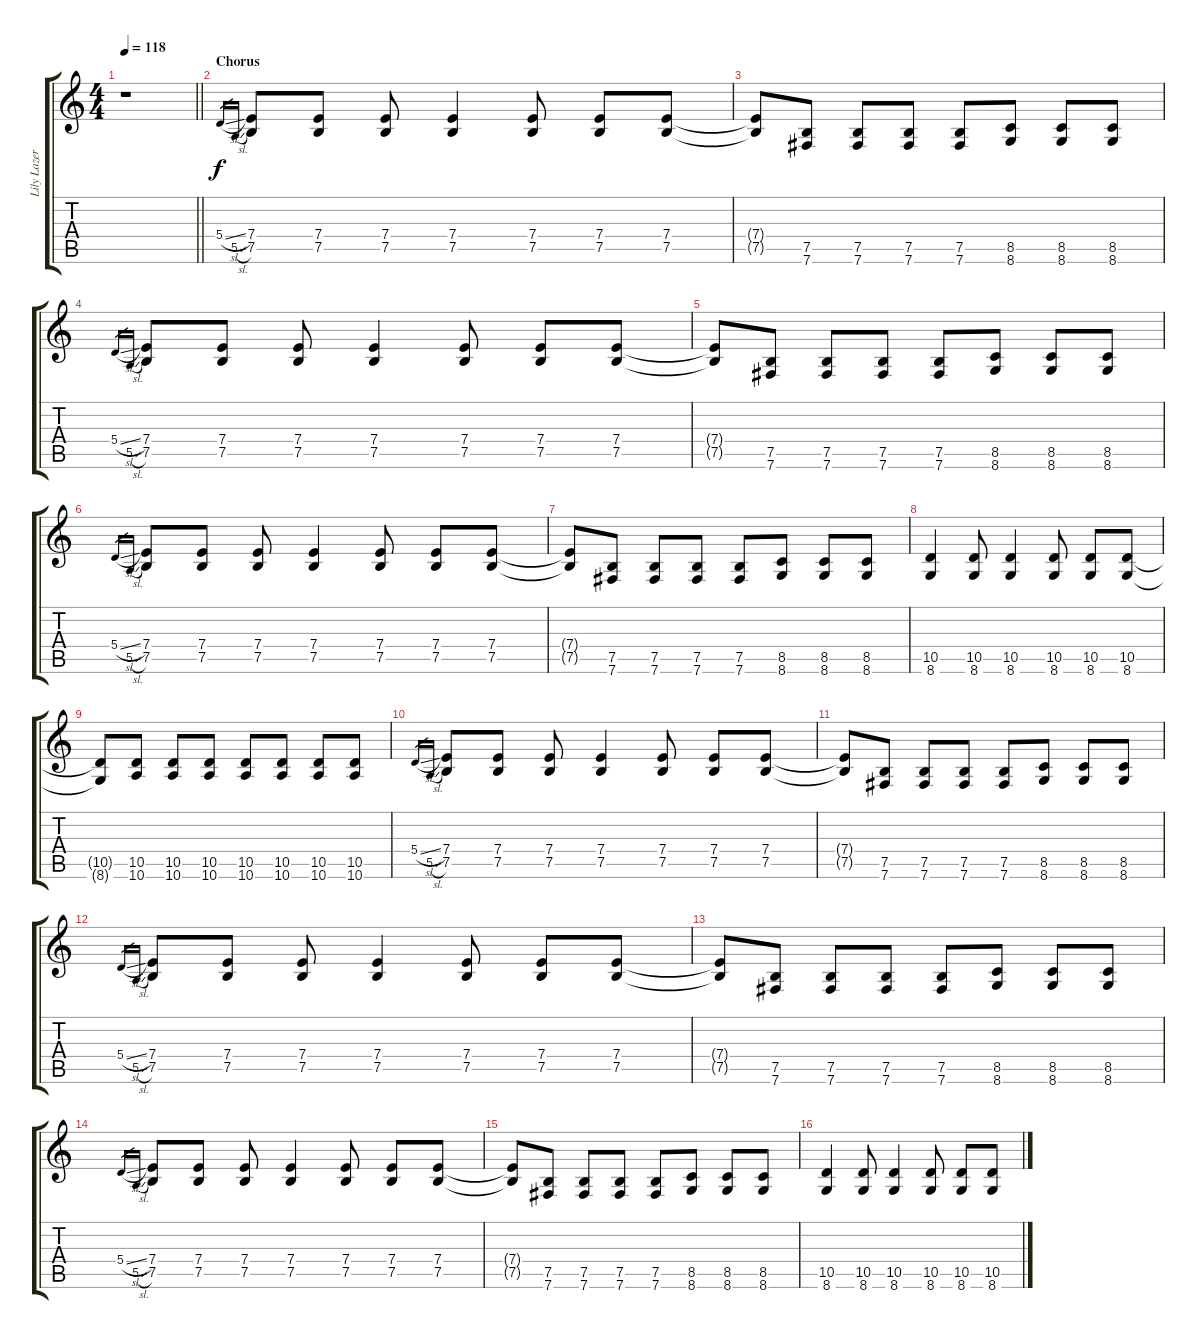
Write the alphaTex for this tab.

\track ("Lily Lazer (Guitar)" "Lily Lazer") {instrument distortionguitar}
\staff {score tabs}
\tuning (B3 Gb3 D3 A2 E2 B1) {hide}
\ts (4 4)
\tempo 118
\clef g2
\barLineRight lightlight
\ks c
r.1{dy f} |
\section ("" "Chorus")
5.4{sl}.16{gr} 5.5{sl}.16{gr} (7.4 7.5).8 (7.4 7.5).8 (7.4 7.5).8 (7.4 7.5).4 (7.4 7.5).8 (7.4 7.5).8 (7.4 7.5).8 |
(7.4{t} 7.5{t}).8 (7.5 7.6).8 (7.5 7.6).8 (7.5 7.6).8 (7.5 7.6).8 (8.5 8.6).8 (8.5 8.6).8 (8.5 8.6).8 |
5.4{sl}.16{gr} 5.5{sl}.16{gr} (7.4 7.5).8 (7.4 7.5).8 (7.4 7.5).8 (7.4 7.5).4 (7.4 7.5).8 (7.4 7.5).8 (7.4 7.5).8 |
(7.4{t} 7.5{t}).8 (7.5 7.6).8 (7.5 7.6).8 (7.5 7.6).8 (7.5 7.6).8 (8.5 8.6).8 (8.5 8.6).8 (8.5 8.6).8 |
5.4{sl}.16{gr} 5.5{sl}.16{gr} (7.4 7.5).8 (7.4 7.5).8 (7.4 7.5).8 (7.4 7.5).4 (7.4 7.5).8 (7.4 7.5).8 (7.4 7.5).8 |
(7.4{t} 7.5{t}).8 (7.5 7.6).8 (7.5 7.6).8 (7.5 7.6).8 (7.5 7.6).8 (8.5 8.6).8 (8.5 8.6).8 (8.5 8.6).8 |
(10.5 8.6).4 (10.5 8.6).8 (10.5 8.6).4 (10.5 8.6).8 (10.5 8.6).8 (10.5 8.6).8 |
(10.5{t} 8.6{t}).8 (10.5 10.6).8 (10.5 10.6).8 (10.5 10.6).8 (10.5 10.6).8 (10.5 10.6).8 (10.5 10.6).8 (10.5 10.6).8 |
5.4{sl}.16{gr} 5.5{sl}.16{gr} (7.4 7.5).8 (7.4 7.5).8 (7.4 7.5).8 (7.4 7.5).4 (7.4 7.5).8 (7.4 7.5).8 (7.4 7.5).8 |
(7.4{t} 7.5{t}).8 (7.5 7.6).8 (7.5 7.6).8 (7.5 7.6).8 (7.5 7.6).8 (8.5 8.6).8 (8.5 8.6).8 (8.5 8.6).8 |
5.4{sl}.16{gr} 5.5{sl}.16{gr} (7.4 7.5).8 (7.4 7.5).8 (7.4 7.5).8 (7.4 7.5).4 (7.4 7.5).8 (7.4 7.5).8 (7.4 7.5).8 |
(7.4{t} 7.5{t}).8 (7.5 7.6).8 (7.5 7.6).8 (7.5 7.6).8 (7.5 7.6).8 (8.5 8.6).8 (8.5 8.6).8 (8.5 8.6).8 |
5.4{sl}.16{gr} 5.5{sl}.16{gr} (7.4 7.5).8 (7.4 7.5).8 (7.4 7.5).8 (7.4 7.5).4 (7.4 7.5).8 (7.4 7.5).8 (7.4 7.5).8 |
(7.4{t} 7.5{t}).8 (7.5 7.6).8 (7.5 7.6).8 (7.5 7.6).8 (7.5 7.6).8 (8.5 8.6).8 (8.5 8.6).8 (8.5 8.6).8 |
(10.5 8.6).4 (10.5 8.6).8 (10.5 8.6).4 (10.5 8.6).8 (10.5 8.6).8 (10.5 8.6).8
